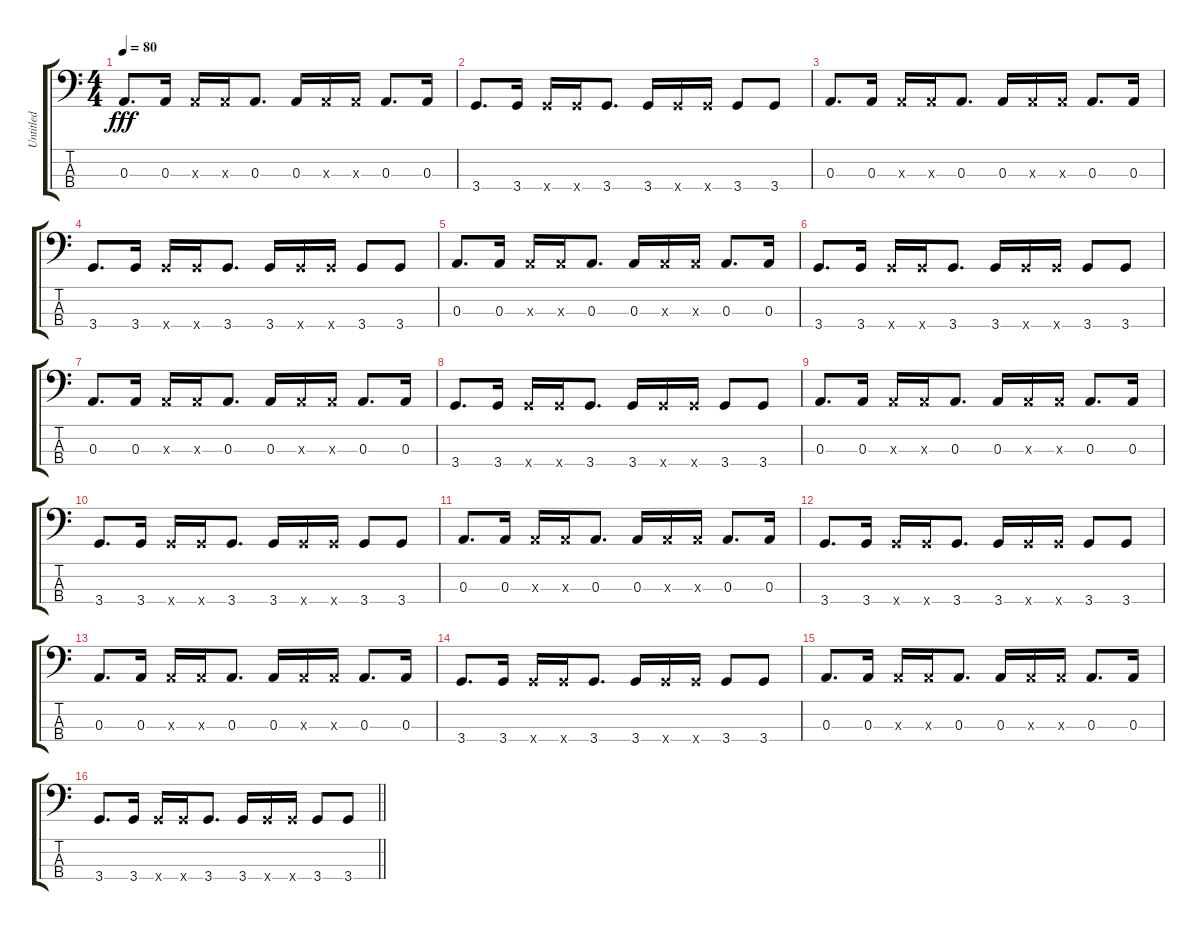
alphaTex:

\track ("Untitled" "Untitled") {instrument electricbasspick}
\staff {score tabs}
\tuning (G2 D2 A1 E1) {hide}
\ts (4 4)
\tempo 80
\clef f4
\ks c
0.3.8{d dy fff} 0.3.16 0.3{x}.16 0.3{x}.16 0.3.8{d} 0.3.16 0.3{x}.16 0.3{x}.16 0.3.8{d} 0.3.16 |
3.4.8{d} 3.4.16 3.4{x}.16 3.4{x}.16 3.4.8{d} 3.4.16 3.4{x}.16 3.4{x}.16 3.4.8 3.4.8 |
0.3.8{d} 0.3.16 0.3{x}.16 0.3{x}.16 0.3.8{d} 0.3.16 0.3{x}.16 0.3{x}.16 0.3.8{d} 0.3.16 |
3.4.8{d} 3.4.16 3.4{x}.16 3.4{x}.16 3.4.8{d} 3.4.16 3.4{x}.16 3.4{x}.16 3.4.8 3.4.8 |
0.3.8{d} 0.3.16 0.3{x}.16 0.3{x}.16 0.3.8{d} 0.3.16 0.3{x}.16 0.3{x}.16 0.3.8{d} 0.3.16 |
3.4.8{d} 3.4.16 3.4{x}.16 3.4{x}.16 3.4.8{d} 3.4.16 3.4{x}.16 3.4{x}.16 3.4.8 3.4.8 |
0.3.8{d} 0.3.16 0.3{x}.16 0.3{x}.16 0.3.8{d} 0.3.16 0.3{x}.16 0.3{x}.16 0.3.8{d} 0.3.16 |
3.4.8{d} 3.4.16 3.4{x}.16 3.4{x}.16 3.4.8{d} 3.4.16 3.4{x}.16 3.4{x}.16 3.4.8 3.4.8 |
0.3.8{d} 0.3.16 0.3{x}.16 0.3{x}.16 0.3.8{d} 0.3.16 0.3{x}.16 0.3{x}.16 0.3.8{d} 0.3.16 |
3.4.8{d} 3.4.16 3.4{x}.16 3.4{x}.16 3.4.8{d} 3.4.16 3.4{x}.16 3.4{x}.16 3.4.8 3.4.8 |
0.3.8{d} 0.3.16 0.3{x}.16 0.3{x}.16 0.3.8{d} 0.3.16 0.3{x}.16 0.3{x}.16 0.3.8{d} 0.3.16 |
3.4.8{d} 3.4.16 3.4{x}.16 3.4{x}.16 3.4.8{d} 3.4.16 3.4{x}.16 3.4{x}.16 3.4.8 3.4.8 |
0.3.8{d} 0.3.16 0.3{x}.16 0.3{x}.16 0.3.8{d} 0.3.16 0.3{x}.16 0.3{x}.16 0.3.8{d} 0.3.16 |
3.4.8{d} 3.4.16 3.4{x}.16 3.4{x}.16 3.4.8{d} 3.4.16 3.4{x}.16 3.4{x}.16 3.4.8 3.4.8 |
0.3.8{d} 0.3.16 0.3{x}.16 0.3{x}.16 0.3.8{d} 0.3.16 0.3{x}.16 0.3{x}.16 0.3.8{d} 0.3.16 |
\barLineRight lightlight
3.4.8{d} 3.4.16 3.4{x}.16 3.4{x}.16 3.4.8{d} 3.4.16 3.4{x}.16 3.4{x}.16 3.4.8 3.4.8
